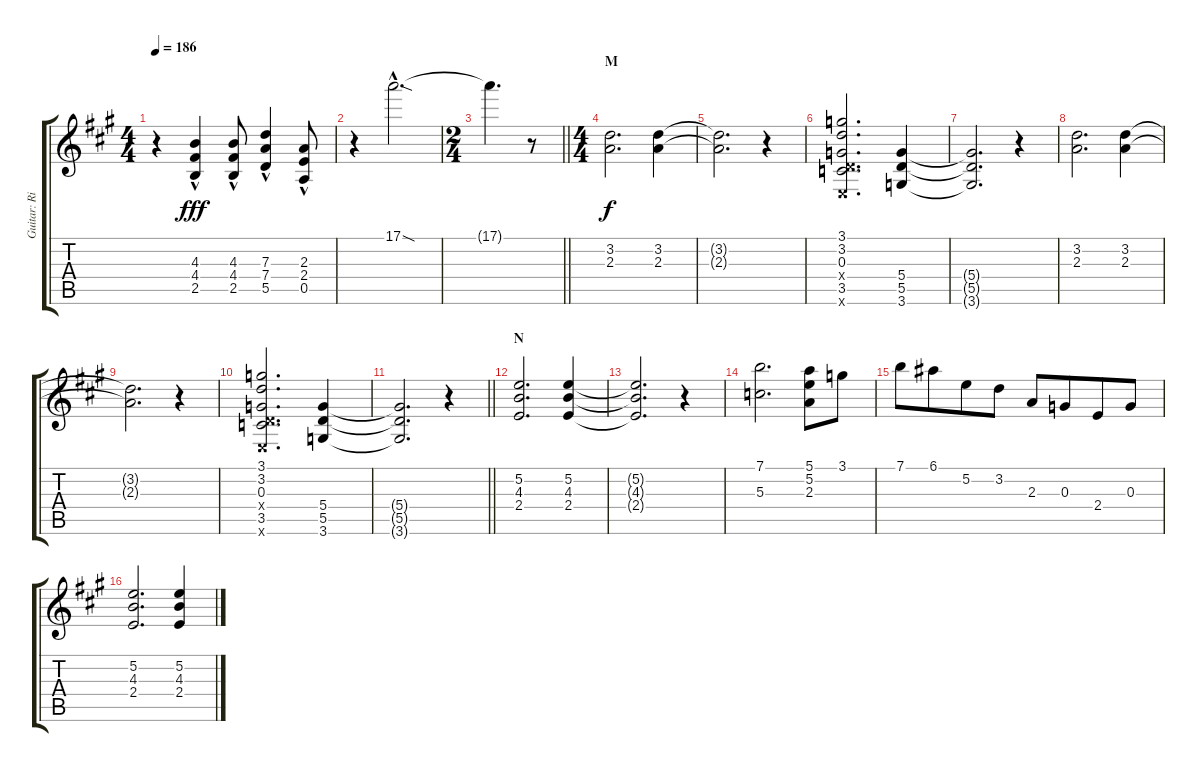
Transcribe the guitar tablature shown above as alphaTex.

\track ("Guitar: Rik" "Guitar: Ri") {instrument distortionguitar}
\staff {score tabs}
\tuning (E4 B3 G3 D3 A2 E2) {hide}
\ts (4 4)
\tempo 186
\clef g2
\ks a
r.4{dy fff} (4.3{hac} 4.4 2.5).4 (4.3{hac} 4.4 2.5).8 (7.3{hac} 7.4{hac} 5.5).4 (2.3{hac} 2.4{hac} 0.5{hac}).8 |
r.4 17.1{sod hac}.2{d} |
\ts (2 4)
\barLineRight lightlight
17.1{t}.4{d} r.8 |
\ts (4 4)
\section ("" "M")
(3.2 2.3).2{d dy f} (3.2 2.3).4 |
(3.2{t} 2.3{t}).2{d} r.4 |
(3.1 3.2 0.3 0.4{x} 3.5 0.6{x}).2{d} (5.4 5.5 3.6).4 |
(5.4{t} 5.5{t} 3.6{t}).2{d} r.4 |
(3.2 2.3).2{d} (3.2 2.3).4 |
(3.2{t} 2.3{t}).2{d} r.4 |
(3.1 3.2 0.3 0.4{x} 3.5 0.6{x}).2{d} (5.4 5.5 3.6).4 |
\barLineRight lightlight
(5.4{t} 5.5{t} 3.6{t}).2{d} r.4 |
\section ("" "N")
(5.2 4.3 2.4).2{d} (5.2 4.3 2.4).4 |
(5.2{t} 4.3{t} 2.4{t}).2{d} r.4 |
(7.1 5.3).2{d} (5.1 5.2 2.3).8 3.1.8 |
7.1.8 6.1.8{beam merge} 5.2.8 3.2.8 2.3.8 0.3.8{beam merge} 2.4.8 0.3.8 |
(5.2 4.3 2.4).2{d} (5.2 4.3 2.4).4
